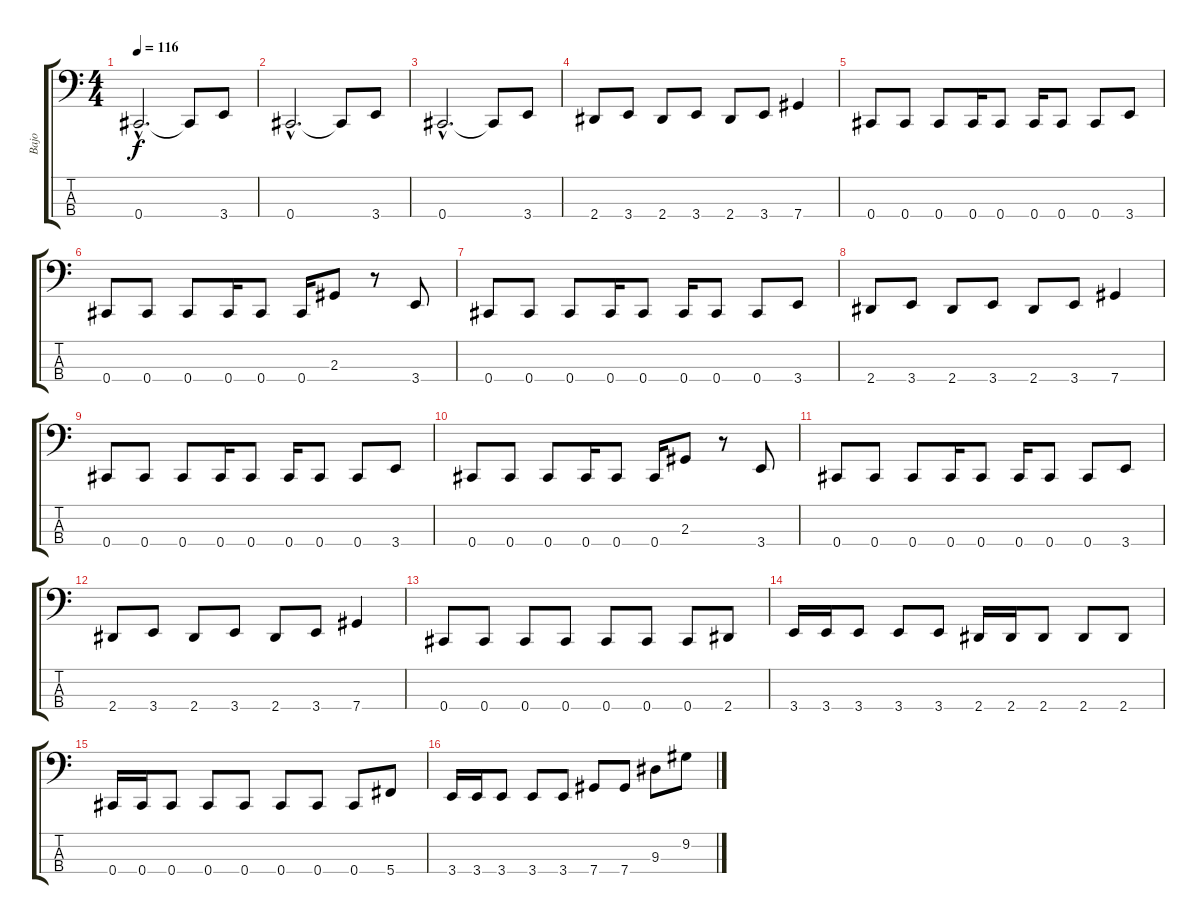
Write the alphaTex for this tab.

\track ("Bajo" "Bajo") {instrument electricbassfinger}
\staff {score tabs}
\tuning (E2 B1 Gb1 Db1) {hide}
\ts (4 4)
\tempo 116
\clef f4
\ks c
0.4{hac}.2{d dy f} 0.4{t}.8 3.4.8 |
0.4{hac}.2{d} 0.4{t}.8 3.4.8 |
0.4{hac}.2{d} 0.4{t}.8 3.4.8 |
2.4.8 3.4.8 2.4.8 3.4.8 2.4.8 3.4.8 7.4.4 |
0.4.8 0.4.8 0.4.8 0.4.16 0.4.8 0.4.16 0.4.8 0.4.8 3.4.8 |
0.4.8 0.4.8 0.4.8 0.4.16 0.4.8 0.4.16 2.3.8 r.8 3.4.8 |
0.4.8 0.4.8 0.4.8 0.4.16 0.4.8 0.4.16 0.4.8 0.4.8 3.4.8 |
2.4.8 3.4.8 2.4.8 3.4.8 2.4.8 3.4.8 7.4.4 |
0.4.8 0.4.8 0.4.8 0.4.16 0.4.8 0.4.16 0.4.8 0.4.8 3.4.8 |
0.4.8 0.4.8 0.4.8 0.4.16 0.4.8 0.4.16 2.3.8 r.8 3.4.8 |
0.4.8 0.4.8 0.4.8 0.4.16 0.4.8 0.4.16 0.4.8 0.4.8 3.4.8 |
2.4.8 3.4.8 2.4.8 3.4.8 2.4.8 3.4.8 7.4.4 |
0.4.8 0.4.8 0.4.8 0.4.8 0.4.8 0.4.8 0.4.8 2.4.8 |
3.4.16 3.4.16 3.4.8 3.4.8 3.4.8 2.4.16 2.4.16 2.4.8 2.4.8 2.4.8 |
0.4.16 0.4.16 0.4.8 0.4.8 0.4.8 0.4.8 0.4.8 0.4.8 5.4.8 |
3.4.16 3.4.16 3.4.8 3.4.8 3.4.8 7.4.8 7.4.8 9.3.8 9.2.8
